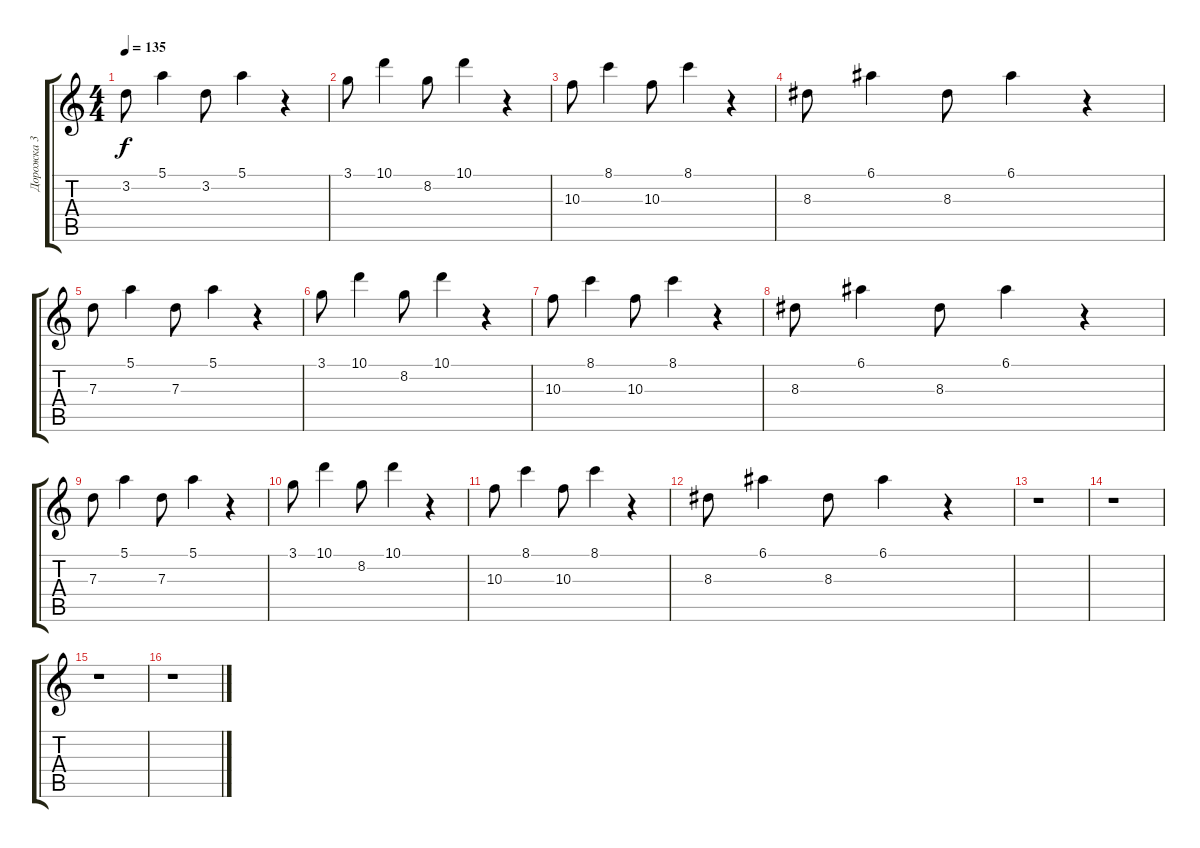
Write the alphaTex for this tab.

\track ("Дорожка 3" "Дорожка 3") {instrument electricguitarclean}
\staff {score tabs}
\tuning (E4 B3 G3 D3 A2 E2) {hide}
\ts (4 4)
\tempo 135
\clef g2
\ks c
3.2.8{dy f} 5.1.4 3.2.8 5.1.4 r.4 |
3.1.8 10.1.4 8.2.8 10.1.4 r.4 |
10.3.8 8.1.4 10.3.8 8.1.4 r.4 |
8.3.8 6.1.4 8.3.8 6.1.4 r.4 |
7.3.8 5.1.4 7.3.8 5.1.4 r.4 |
3.1.8 10.1.4 8.2.8 10.1.4 r.4 |
10.3.8 8.1.4 10.3.8 8.1.4 r.4 |
8.3.8 6.1.4 8.3.8 6.1.4 r.4 |
7.3.8 5.1.4 7.3.8 5.1.4 r.4 |
3.1.8 10.1.4 8.2.8 10.1.4 r.4 |
10.3.8 8.1.4 10.3.8 8.1.4 r.4 |
8.3.8 6.1.4 8.3.8 6.1.4 r.4 |
r.1 |
r.1 |
r.1 |
r.1
